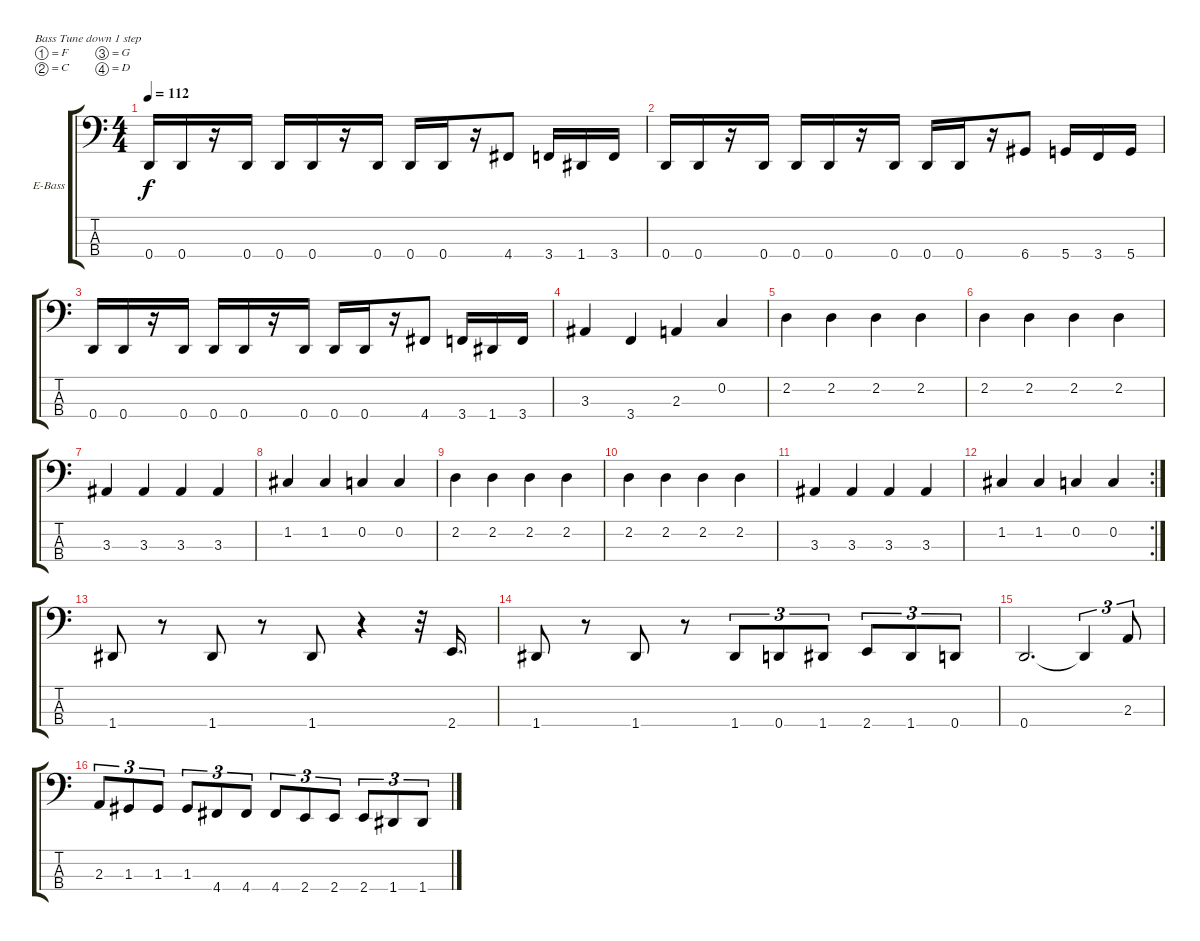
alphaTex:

\bracketExtendMode groupsimilarinstruments
\firstSystemTrackNameOrientation horizontal
\otherSystemsTrackNameOrientation horizontal
\track ("Robin" "E-Bass") {instrument electricbasspick}
\staff {score tabs}
\tuning (F2 C2 G1 D1)
\ts (4 4)
\tempo 112
\clef f4
\ks c
0.4.16{dy f} 0.4.16 r.16 0.4.16 0.4.16 0.4.16 r.16 0.4.16 0.4.16 0.4.16 r.16 4.4.8 3.4.16 1.4.16 3.4.16 |
0.4.16 0.4.16 r.16 0.4.16 0.4.16 0.4.16 r.16 0.4.16 0.4.16 0.4.16 r.16 6.4.8 5.4.16 3.4.16 5.4.16 |
0.4.16 0.4.16 r.16 0.4.16 0.4.16 0.4.16 r.16 0.4.16 0.4.16 0.4.16 r.16 4.4.8 3.4.16 1.4.16 3.4.16 |
3.3.4 3.4.4 2.3.4 0.2.4 |
2.2.4 2.2.4 2.2.4 2.2.4 |
2.2.4 2.2.4 2.2.4 2.2.4 |
3.3.4 3.3.4 3.3.4 3.3.4 |
1.2.4 1.2.4 0.2.4 0.2.4 |
2.2.4 2.2.4 2.2.4 2.2.4 |
2.2.4 2.2.4 2.2.4 2.2.4 |
3.3.4 3.3.4 3.3.4 3.3.4 |
\rc 2
1.2.4 1.2.4 0.2.4 0.2.4 |
1.4.8 r.8 1.4.8 r.8 1.4.8 r.4 r.32 2.4.16{d} |
1.4.8 r.8 1.4.8 r.8 1.4.8{tu (3 2)} 0.4.8{tu (3 2)} 1.4.8{tu (3 2)} 2.4.8{tu (3 2)} 1.4.8{tu (3 2)} 0.4.8{tu (3 2)} |
0.4.2{d} 0.4{t}.4{tu (3 2)} 2.3.8{tu (3 2)} |
2.3.8{tu (3 2)} 1.3.8{tu (3 2)} 1.3.8{tu (3 2)} 1.3.8{tu (3 2)} 4.4.8{tu (3 2)} 4.4.8{tu (3 2)} 4.4.8{tu (3 2)} 2.4.8{tu (3 2)} 2.4.8{tu (3 2)} 2.4.8{tu (3 2)} 1.4.8{tu (3 2)} 1.4.8{tu (3 2)}
